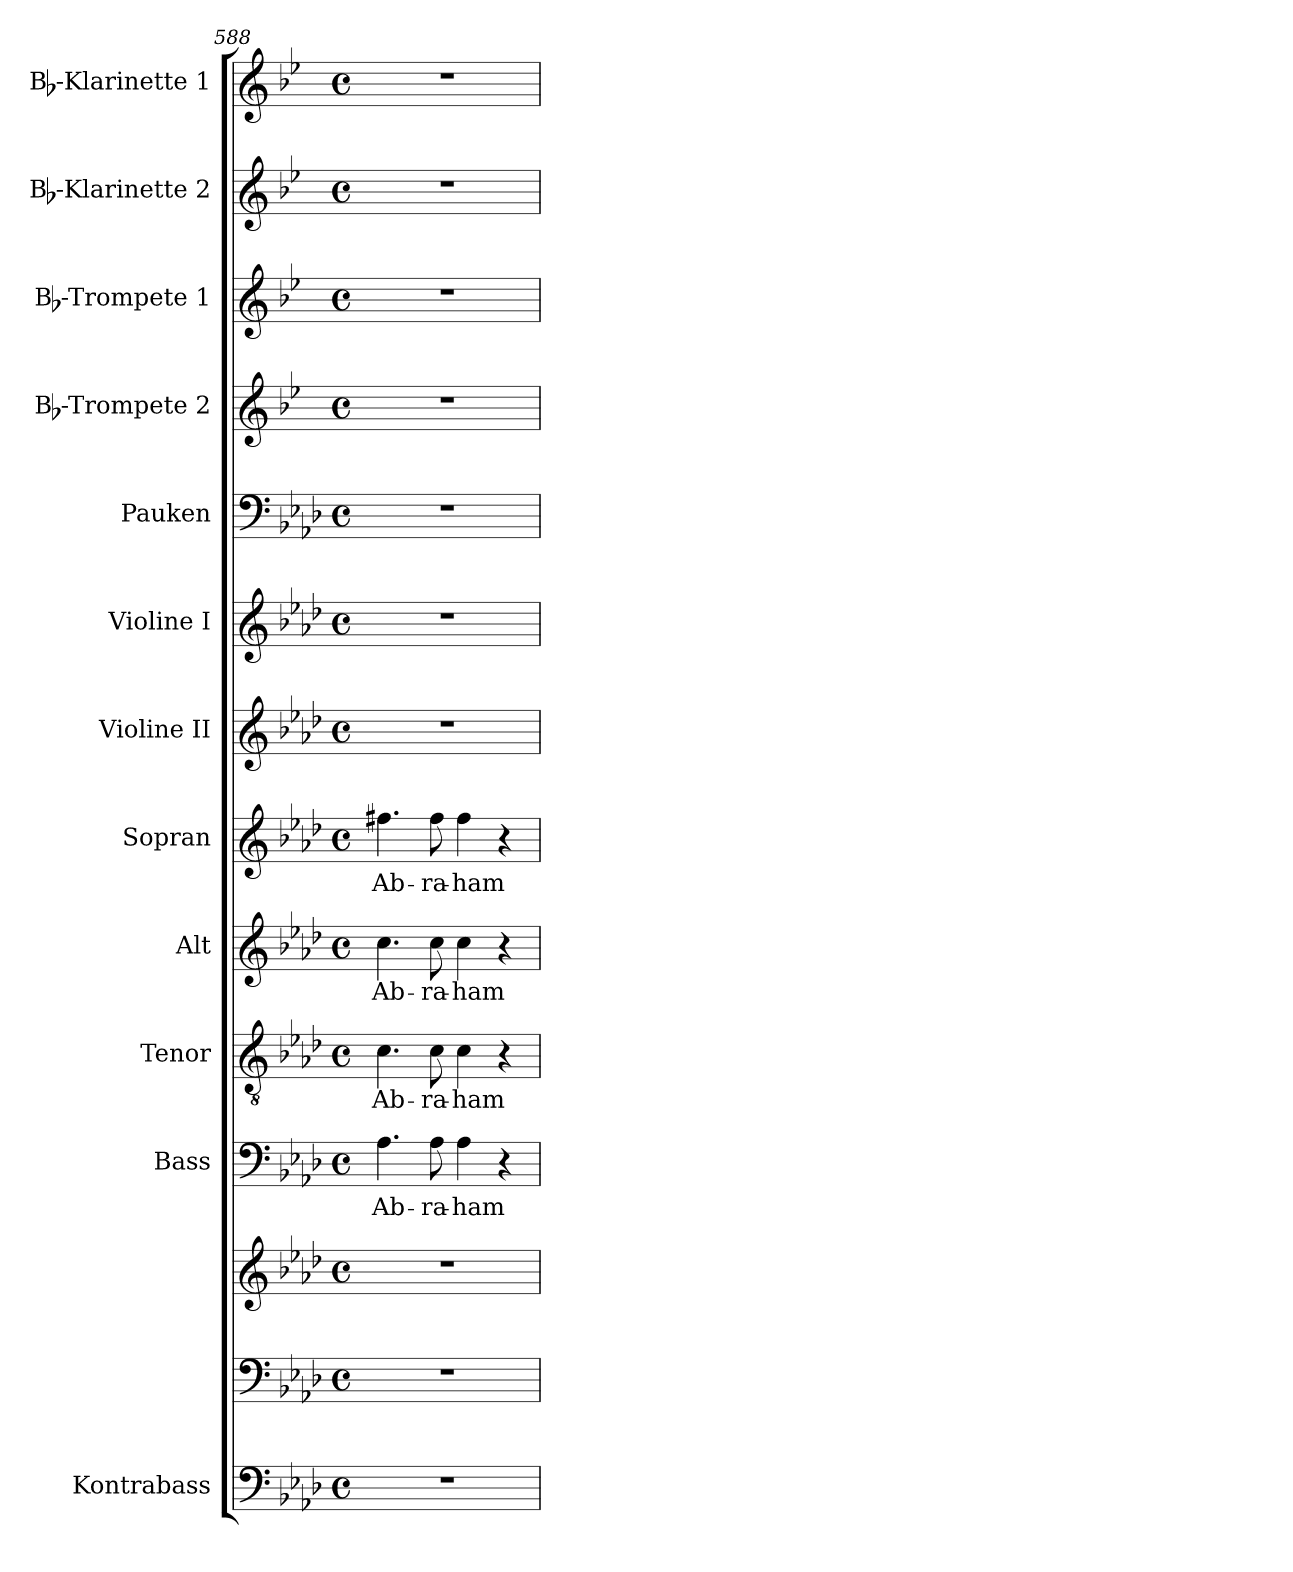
**kern	**kern	**kern	**kern	**text	**kern	**text	**kern	**text	**kern	**text	**kern	**kern	**kern	**kern	**kern	**kern	**kern
*part13	*part12	*part12	*part11	*part11	*part10	*part10	*part9	*part9	*part8	*part8	*part7	*part6	*part5	*part4	*part3	*part2	*part1
*staff14	*staff13	*staff12	*staff11	*staff11	*staff10	*staff10	*staff9	*staff9	*staff8	*staff8	*staff7	*staff6	*staff5	*staff4	*staff3	*staff2	*staff1
*I"Kontrabass	*	*	*I"Bass	*	*I"Tenor	*	*I"Alt	*	*I"Sopran	*	*I"Violine II	*I"Violine I	*I"Pauken	*I"Bb-Trompete 2	*I"Bb-Trompete 1	*I"Bb-Klarinette 2	*I"Bb-Klarinette 1
*I'Kb.	*	*	*I'B.	*	*I'T.	*	*I'A.	*	*I'S.	*	*I'Vl. II	*I'Vl. I	*I'Pk.	*I'Bb Trp. 2	*I'Bb Trp. 1	*I'Bb Kl. 2	*I'Bb Kl. 1
*clefF4	*clefF4	*clefG2	*clefF4	*	*clefGv2	*	*clefG2	*	*clefG2	*	*clefG2	*clefG2	*clefF4	*clefG2	*clefG2	*clefG2	*clefG2
*ITrd7c12	*	*	*	*	*	*	*	*	*	*	*	*	*	*ITrd1c2	*ITrd1c2	*ITrd1c2	*ITrd1c2
*k[b-e-a-d-]	*k[b-e-a-d-]	*k[b-e-a-d-]	*k[b-e-a-d-]	*	*k[b-e-a-d-]	*	*k[b-e-a-d-]	*	*k[b-e-a-d-]	*	*k[b-e-a-d-]	*k[b-e-a-d-]	*k[b-e-a-d-]	*k[b-e-a-d-]	*k[b-e-a-d-]	*k[b-e-a-d-]	*k[b-e-a-d-]
*A-:	*A-:	*A-:	*A-:	*	*A-:	*	*A-:	*	*A-:	*	*A-:	*A-:	*A-:	*A-:	*A-:	*A-:	*A-:
*M4/4	*M4/4	*M4/4	*M4/4	*	*M4/4	*	*M4/4	*	*M4/4	*	*M4/4	*M4/4	*M4/4	*M4/4	*M4/4	*M4/4	*M4/4
*met(c)	*met(c)	*met(c)	*met(c)	*	*met(c)	*	*met(c)	*	*met(c)	*	*met(c)	*met(c)	*met(c)	*met(c)	*met(c)	*met(c)	*met(c)
=588	=588	=588	=588	=588	=588	=588	=588	=588	=588	=588	=588	=588	=588	=588	=588	=588	=588
!	!	!	!	!LO:LY:b	!	!LO:LY:b	!	!LO:LY:b	!	!LO:LY:b	!	!	!	!	!	!	!
1r	1r	1r	4.A-\	Ab-	4.c\	Ab-	4.cc\	Ab-	4.ff#X\	Ab-	1r	1r	1r	1r	1r	1r	1r
!	!	!	!	!LO:LY:b	!	!LO:LY:b	!	!LO:LY:b	!	!LO:LY:b	!	!	!	!	!	!	!
.	.	.	8A-\	-ra-	8c\	-ra-	8cc\	-ra-	8ff#\	-ra-	.	.	.	.	.	.	.
!	!	!	!	!LO:LY:b	!	!LO:LY:b	!	!LO:LY:b	!	!LO:LY:b	!	!	!	!	!	!	!
.	.	.	4A-\	-ham	4c\	-ham	4cc\	-ham	4ff#\	-ham	.	.	.	.	.	.	.
.	.	.	4r	.	4r	.	4r	.	4r	.	.	.	.	.	.	.	.
=	=	=	=	=	=	=	=	=	=	=	=	=	=	=	=	=	=
*-	*-	*-	*-	*-	*-	*-	*-	*-	*-	*-	*-	*-	*-	*-	*-	*-	*-
